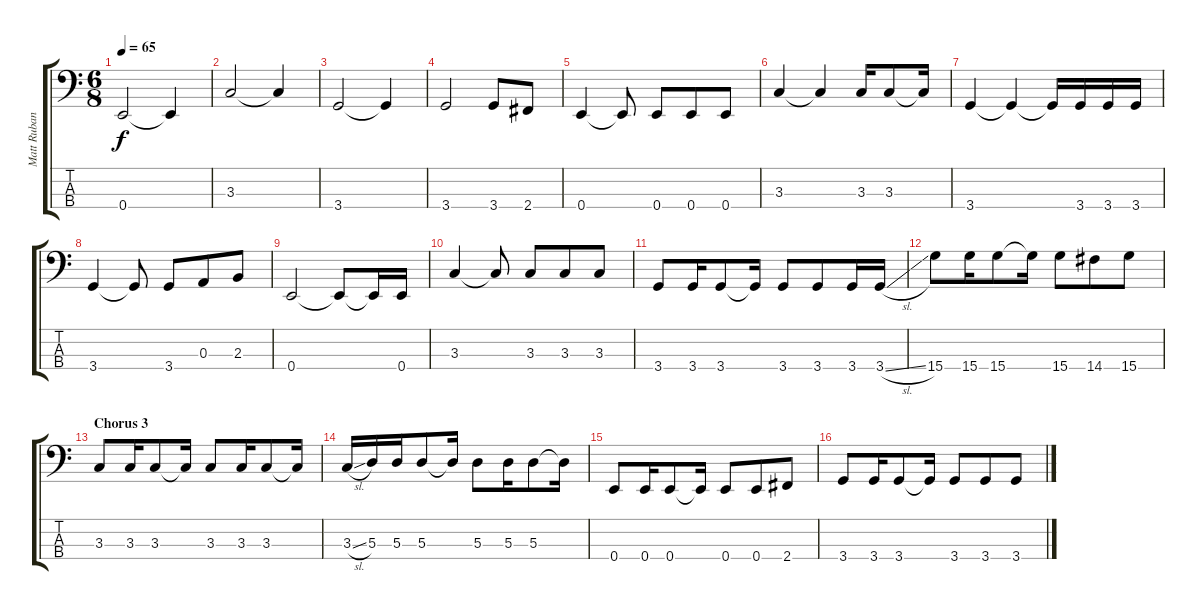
\track ("Matt Rubano (Bass)" "Matt Ruban") {instrument electricbassfinger}
\staff {score tabs}
\tuning (G2 D2 A1 E1) {hide}
\ts (6 8)
\tempo 65
\clef f4
\ks c
0.4.2{dy f} 0.4{t}.4 |
3.3.2 3.3{t}.4 |
3.4.2 3.4{t}.4 |
3.4.2 3.4.8 2.4.8 |
0.4.4 0.4{t}.8 0.4.8 0.4.8 0.4.8 |
3.3.4 3.3{t}.4 3.3.16 3.3.8 3.3{t}.16 |
3.4.4 3.4{t}.4 3.4{t}.16 3.4.16 3.4.16 3.4.16 |
3.4.4 3.4{t}.8 3.4.8 0.3.8 2.3.8 |
0.4.2 0.4{t}.8 0.4{t}.16 0.4.16 |
3.3.4 3.3{t}.8 3.3.8 3.3.8 3.3.8 |
3.4.8 3.4.16 3.4.8 3.4{t}.16 3.4.8 3.4.8 3.4.16 3.4{sl}.16 |
15.4.8 15.4.16 15.4.8 15.4{t}.16 15.4.8 14.4.8 15.4.8 |
\section ("" "Chorus 3")
3.3.8 3.3.16 3.3.8 3.3{t}.16 3.3.8 3.3.16 3.3.8 3.3{t}.16 |
3.3{sl}.16 5.3.16 5.3.16 5.3.8 5.3{t}.16 5.3.8 5.3.16 5.3.8 5.3{t}.16 |
0.4.8 0.4.16 0.4.8 0.4{t}.16 0.4.8 0.4.8 2.4.8 |
3.4.8 3.4.16 3.4.8 3.4{t}.16 3.4.8 3.4.8 3.4.8
